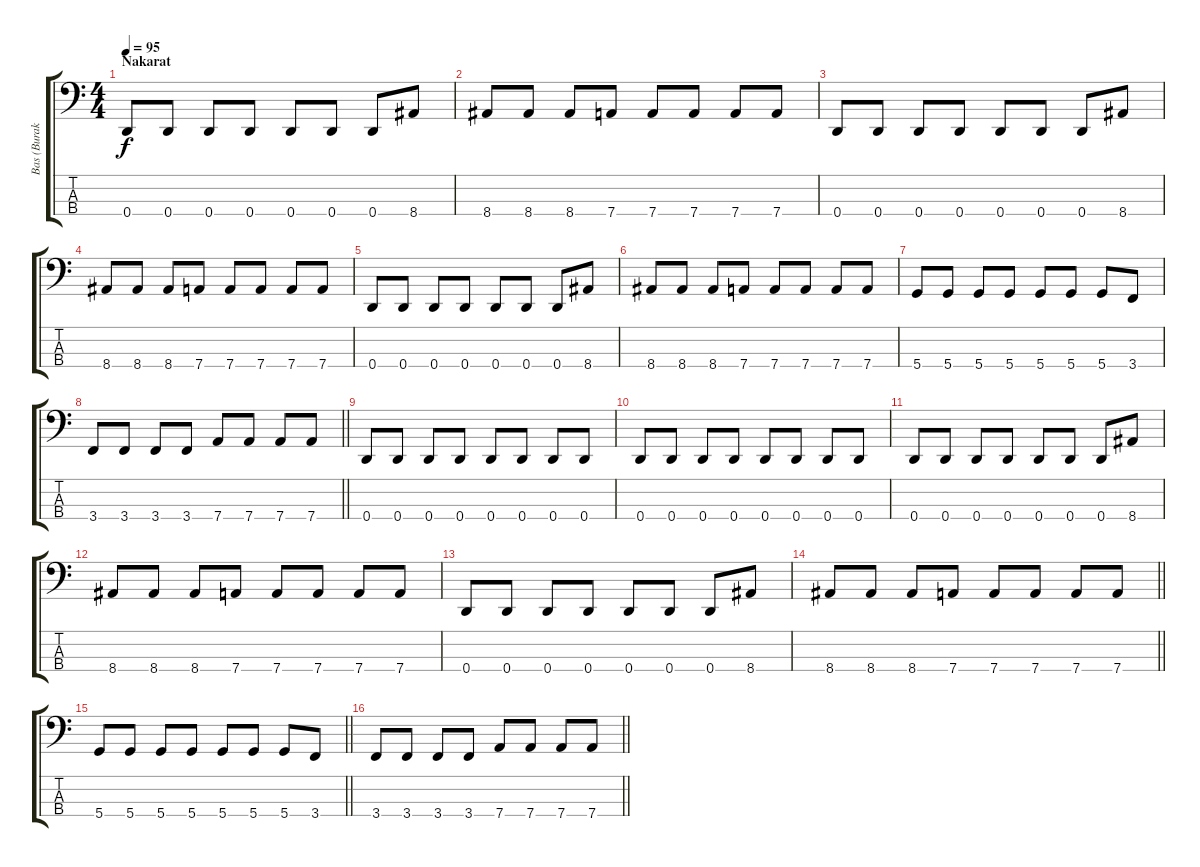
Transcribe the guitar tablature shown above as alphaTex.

\track ("Bas (Burak Güven)" "Bas (Burak") {instrument electricbassfinger}
\staff {score tabs}
\tuning (F2 C2 G1 D1) {hide}
\ts (4 4)
\section ("" "Nakarat")
\tempo 95
\clef f4
\ks c
0.4.8{dy f} 0.4.8 0.4.8 0.4.8 0.4.8 0.4.8 0.4.8 8.4.8 |
8.4.8 8.4.8 8.4.8 7.4.8 7.4.8 7.4.8 7.4.8 7.4.8 |
0.4.8 0.4.8 0.4.8 0.4.8 0.4.8 0.4.8 0.4.8 8.4.8 |
8.4.8 8.4.8 8.4.8 7.4.8 7.4.8 7.4.8 7.4.8 7.4.8 |
0.4.8 0.4.8 0.4.8 0.4.8 0.4.8 0.4.8 0.4.8 8.4.8 |
8.4.8 8.4.8 8.4.8 7.4.8 7.4.8 7.4.8 7.4.8 7.4.8 |
5.4.8 5.4.8 5.4.8 5.4.8 5.4.8 5.4.8 5.4.8 3.4.8 |
\barLineRight lightlight
3.4.8 3.4.8 3.4.8 3.4.8 7.4.8 7.4.8 7.4.8 7.4.8 |
0.4.8 0.4.8 0.4.8 0.4.8 0.4.8 0.4.8 0.4.8 0.4.8 |
0.4.8 0.4.8 0.4.8 0.4.8 0.4.8 0.4.8 0.4.8 0.4.8 |
0.4.8 0.4.8 0.4.8 0.4.8 0.4.8 0.4.8 0.4.8 8.4.8 |
8.4.8 8.4.8 8.4.8 7.4.8 7.4.8 7.4.8 7.4.8 7.4.8 |
0.4.8 0.4.8 0.4.8 0.4.8 0.4.8 0.4.8 0.4.8 8.4.8 |
\barLineRight lightlight
8.4.8 8.4.8 8.4.8 7.4.8 7.4.8 7.4.8 7.4.8 7.4.8 |
\section ("" "")
\barLineRight lightlight
5.4.8 5.4.8 5.4.8 5.4.8 5.4.8 5.4.8 5.4.8 3.4.8 |
\barLineRight lightlight
3.4.8 3.4.8 3.4.8 3.4.8 7.4.8 7.4.8 7.4.8 7.4.8
